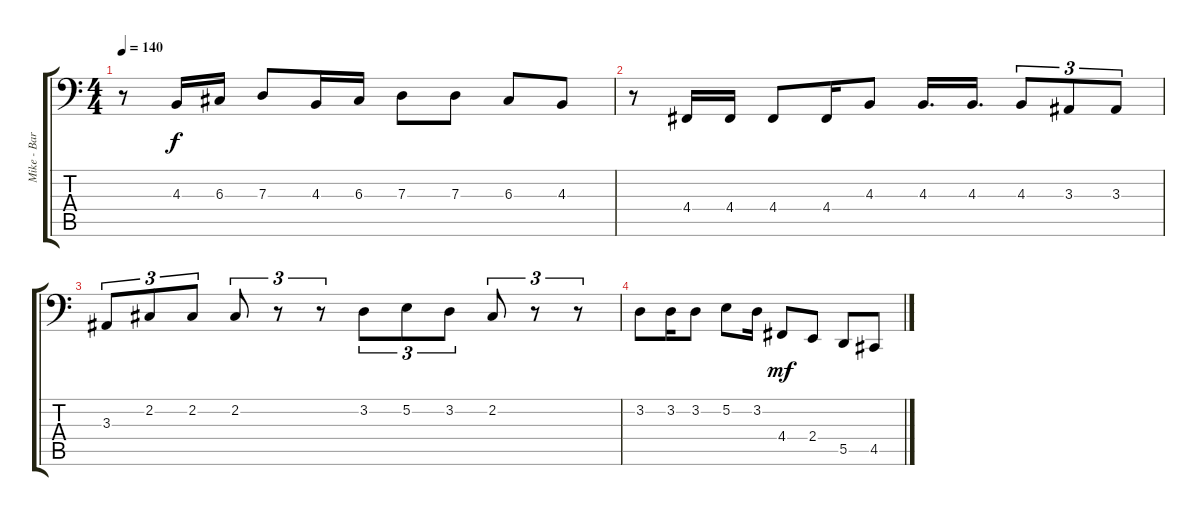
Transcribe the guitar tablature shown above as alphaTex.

\track ("Mike - Bari" "Mike - Bar") {instrument baritonesax}
\staff {score tabs}
\tuning (E3 B2 G2 D2 A1 E1) {hide}
\ts (4 4)
\tempo 140
\clef f4
\ks c
r.8{dy ff} 4.3.16{dy f} 6.3.16 7.3.8 4.3.16 6.3.16 7.3.8 7.3.8 6.3.8 4.3.8 |
r.8 4.4.16 4.4.16 4.4.8 4.4.16 4.3.8 4.3.16{d} 4.3.16{d} 4.3.8{tu (3 2)} 3.3.8{tu (3 2)} 3.3.8{tu (3 2)} |
3.3.8{tu (3 2)} 2.2.8{tu (3 2)} 2.2.8{tu (3 2)} 2.2.8{tu (3 2)} r.8{tu (3 2)} r.8{tu (3 2)} 3.2.8{tu (3 2)} 5.2.8{tu (3 2)} 3.2.8{tu (3 2)} 2.2.8{tu (3 2)} r.8{tu (3 2)} r.8{tu (3 2)} |
3.2.8 3.2.16 3.2.8 5.2.8 3.2.16 4.4.8{dy mf} 2.4.8 5.5.8 4.5.8
